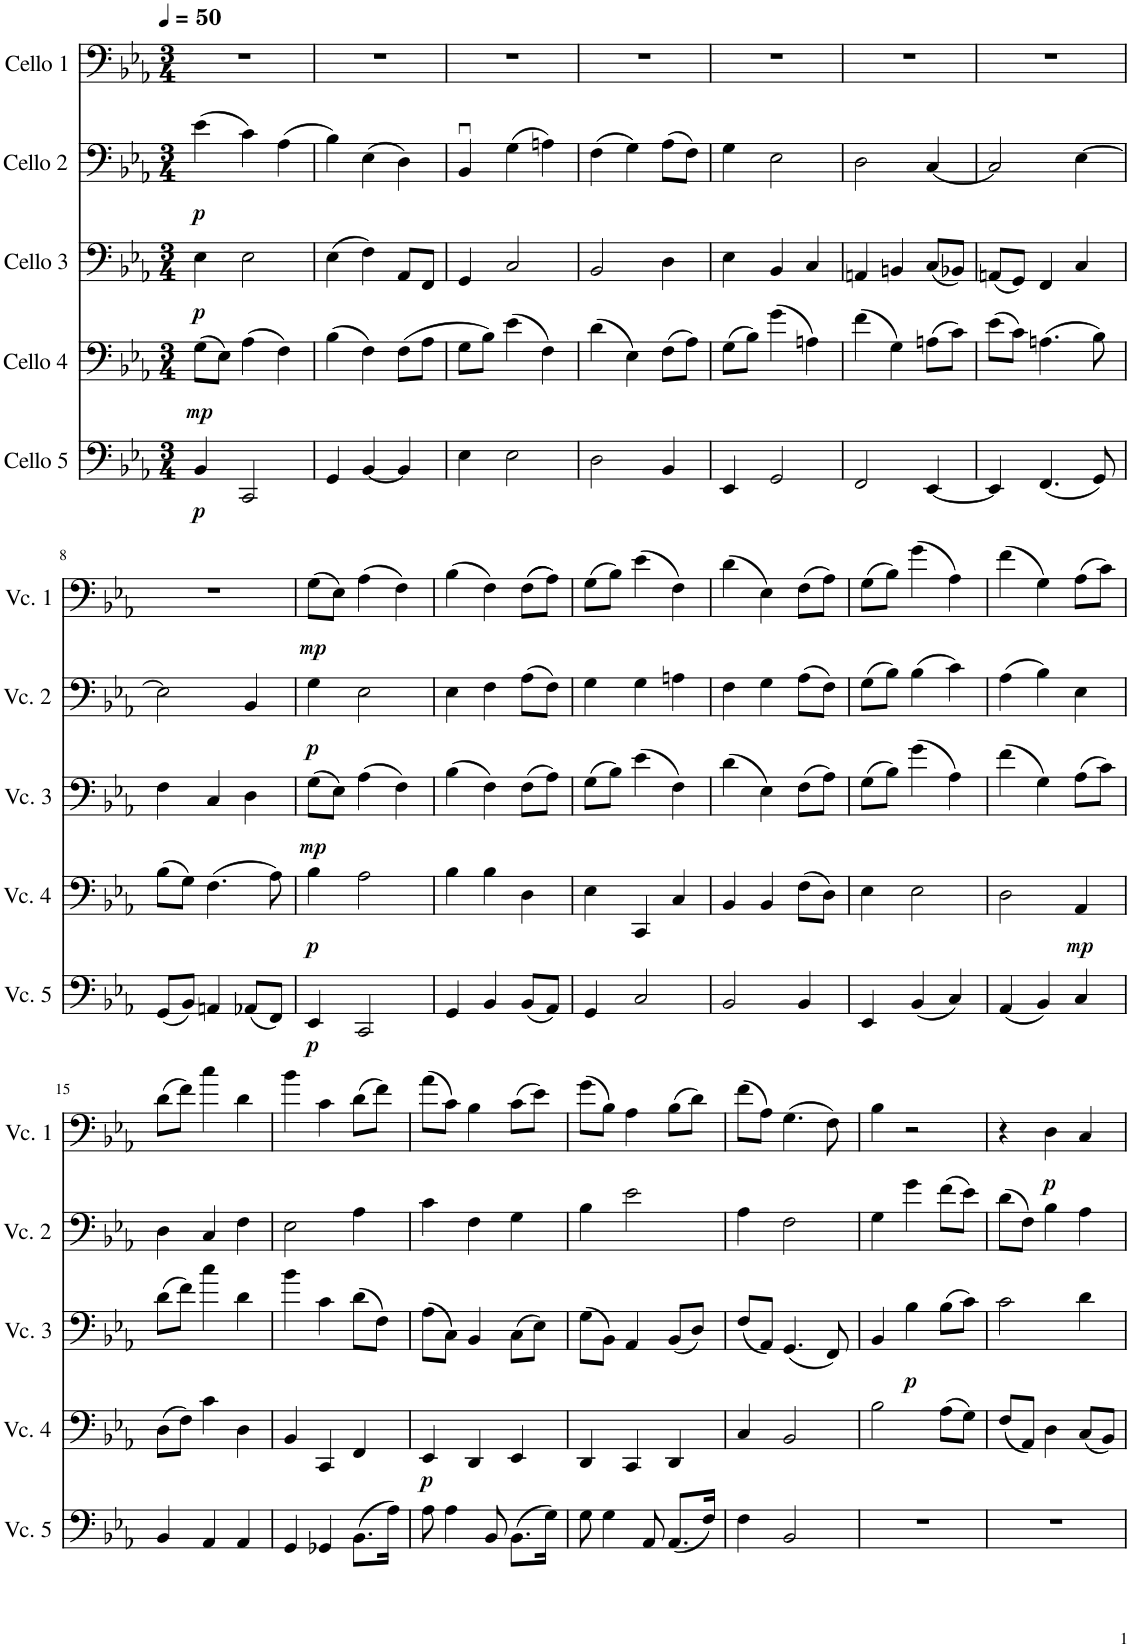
**kern	**dynam	**kern	**dynam	**kern	**dynam	**kern	**dynam	**kern	**dynam
*part5	*part5	*part4	*part4	*part3	*part3	*part2	*part2	*part1	*part1
*staff5	*staff5	*staff4	*staff4	*staff3	*staff3	*staff2	*staff2	*staff1	*staff1
*I"Cello 5	*	*I"Cello 4	*	*I"Cello 3	*	*I"Cello 2	*	*I"Cello 1	*
*clefF4	*	*clefF4	*	*clefF4	*	*clefF4	*	*clefF4	*
*k[b-e-a-]	*	*k[b-e-a-]	*	*k[b-e-a-]	*	*k[b-e-a-]	*	*k[b-e-a-]	*
*M3/4	*	*M3/4	*	*M3/4	*	*M3/4	*	*M3/4	*
*MM50	*	*MM50	*	*MM50	*	*MM50	*	*MM50	*
=1	=1	=1	=1	=1	=1	=1	=1	=1	=1
!	!LO:DY:b	!	!LO:DY:b	!	!LO:DY:b	!	!LO:DY:b	!	!
4BB-/	p	(8G\L	mp	4E-\	p	(4e-\	p	2.r	.
.	.	8E-\J)	.	.	.	.	.	.	.
2CC/	.	(4A-\	.	2E-\	.	4c\)	.	.	.
.	.	4F\)	.	.	.	(4A-\	.	.	.
=2	=2	=2	=2	=2	=2	=2	=2	=2	=2
4GG/	.	(4B-\	.	(4E-\	.	4B-\)	.	2.r	.
[4BB-/	.	4F\)	.	4F\)	.	(4E-\	.	.	.
4BB-/]	.	(8F\L	.	8AA-/L	.	4D\)	.	.	.
.	.	8A-\J	.	8FF/J	.	.	.	.	.
=3	=3	=3	=3	=3	=3	=3	=3	=3	=3
4E-\	.	8G\L	.	4GG/	.	4BB-u/	.	2.r	.
.	.	8B-\J)	.	.	.	.	.	.	.
2E-\	.	(4e-\	.	2C/	.	(4G\	.	.	.
.	.	4F\)	.	.	.	4An\)	.	.	.
=4	=4	=4	=4	=4	=4	=4	=4	=4	=4
2D\	.	(4d\	.	2BB-/	.	(4F\	.	2.r	.
.	.	4E-\)	.	.	.	4G\)	.	.	.
4BB-/	.	(8F\L	.	4D\	.	(8A-\L	.	.	.
.	.	8A-\J)	.	.	.	8F\J)	.	.	.
=5	=5	=5	=5	=5	=5	=5	=5	=5	=5
4EE-/	.	(8G\L	.	4E-\	.	4G\	.	2.r	.
.	.	8B-\J)	.	.	.	.	.	.	.
2GG/	.	(4g\	.	4BB-/	.	2E-\	.	.	.
.	.	4An\)	.	4C/	.	.	.	.	.
=6	=6	=6	=6	=6	=6	=6	=6	=6	=6
2FF/	.	(4f\	.	4AAn/	.	2D\	.	2.r	.
.	.	4G\)	.	4BBn/	.	.	.	.	.
[4EE-/	.	(8An\L	.	(8C/L	.	[4C/	.	.	.
.	.	8c\J)	.	8BB-X/J)	.	.	.	.	.
=7	=7	=7	=7	=7	=7	=7	=7	=7	=7
4EE-/]	.	(8e-\L	.	(8AAn/L	.	2C/]	.	2.r	.
.	.	8c\J)	.	8GG/J)	.	.	.	.	.
(4.FF/	.	(4.An\	.	4FF/	.	.	.	.	.
.	.	.	.	4C/	.	[4E-\	.	.	.
8GG/)	.	8B-\)	.	.	.	.	.	.	.
!!LO:LB:g=z
=8	=8	=8	=8	=8	=8	=8	=8	=8	=8
(8GG/L	.	(8B-\L	.	4F\	.	2E-\]	.	2.r	.
8BB-/J)	.	8G\J)	.	.	.	.	.	.	.
4AAn/	.	(4.F\	.	4C/	.	.	.	.	.
(8AA-X/L	.	.	.	4D\	.	4BB-/	.	.	.
8FF/J)	.	8A-\)	.	.	.	.	.	.	.
=9	=9	=9	=9	=9	=9	=9	=9	=9	=9
!	!LO:DY:b	!	!LO:DY:b	!	!LO:DY:b	!	!LO:DY:b	!	!LO:DY:b
4EE-/	p	4B-\	p	(8G\L	mp	4G\	p	(8G\L	mp
.	.	.	.	8E-\J)	.	.	.	8E-\J)	.
2CC/	.	2A-\	.	(4A-\	.	2E-\	.	(4A-\	.
.	.	.	.	4F\)	.	.	.	4F\)	.
=10	=10	=10	=10	=10	=10	=10	=10	=10	=10
4GG/	.	4B-\	.	(4B-\	.	4E-\	.	(4B-\	.
4BB-/	.	4B-\	.	4F\)	.	4F\	.	4F\)	.
(8BB-/L	.	4D\	.	(8F\L	.	(8A-\L	.	((8F\L	.
8AA-/J)	.	.	.	8A-\J)	.	8F\J)	.	8A-\J))	.
=11	=11	=11	=11	=11	=11	=11	=11	=11	=11
4GG/	.	4E-\	.	(8G\L	.	4G\	.	(8G\L	.
.	.	.	.	8B-\J)	.	.	.	8B-\J)	.
2C/	.	4CC/	.	(4e-\	.	4G\	.	(4e-\	.
.	.	4C/	.	4F\)	.	4An\	.	4F\)	.
=12	=12	=12	=12	=12	=12	=12	=12	=12	=12
2BB-/	.	4BB-/	.	(4d\	.	4F\	.	(4d\	.
.	.	4BB-/	.	4E-\)	.	4G\	.	4E-\)	.
4BB-/	.	(8F\L	.	(8F\L	.	(8A-\L	.	(8F\L	.
.	.	8D\J)	.	8A-\J)	.	8F\J)	.	8A-\J)	.
=13	=13	=13	=13	=13	=13	=13	=13	=13	=13
4EE-/	.	4E-\	.	(8G\L	.	(8G\L	.	(8G\L	.
.	.	.	.	8B-\J)	.	8B-\J)	.	8B-\J)	.
(4BB-/	.	2E-\	.	(4g\	.	(4B-\	.	(4g\	.
4C/)	.	.	.	4A-\)	.	4c\)	.	4A-\)	.
=14	=14	=14	=14	=14	=14	=14	=14	=14	=14
(4AA-/	.	2D\	.	(4f\	.	(4A-\	.	(4f\	.
4BB-/)	.	.	.	4G\)	.	4B-\)	.	4G\)	.
!	!	!	!LO:DY:b	!	!	!	!	!	!
4C/	.	4AA-/	mp	(8A-\L	.	4E-\	.	(8A-\L	.
.	.	.	.	8c\J)	.	.	.	8c\J)	.
!!LO:LB:g=z
=15	=15	=15	=15	=15	=15	=15	=15	=15	=15
4BB-/	.	(8D\L	.	(8d\L	.	4D\	.	(8d\L	.
.	.	8F\J)	.	8f\J)	.	.	.	8f\J)	.
4AA-/	.	4c\	.	4cc\	.	4C/	.	4cc\	.
4AA-/	.	4D\	.	4d\	.	4F\	.	4d\	.
=16	=16	=16	=16	=16	=16	=16	=16	=16	=16
4GG/	.	4BB-/	.	4b-\	.	2E-\	.	4b-\	.
4GG-X/	.	4CC/	.	4c\	.	.	.	4c\	.
(8.BB-\L	.	4FF/	.	(8d\L	.	4A-\	.	(8d\L	.
.	.	.	.	8F\J)	.	.	.	8f\J)	.
16A-\Jk)	.	.	.	.	.	.	.	.	.
=17	=17	=17	=17	=17	=17	=17	=17	=17	=17
!	!	!	!LO:DY:b	!	!	!	!	!	!
8A-\	.	4EE-/	p	(8A-\L	.	4c\	.	(8a-\L	.
4A-\	.	.	.	8C\J)	.	.	.	8c\J)	.
.	.	4DD/	.	4BB-/	.	4F\	.	4B-\	.
8BB-/	.	.	.	.	.	.	.	.	.
(8.BB-\L	.	4EE-/	.	(8C\L	.	4G\	.	(8c\L	.
.	.	.	.	8E-\J)	.	.	.	8e-\J)	.
16G\Jk)	.	.	.	.	.	.	.	.	.
=18	=18	=18	=18	=18	=18	=18	=18	=18	=18
8G\	.	4DD/	.	(8G\L	.	4B-\	.	(8g\L	.
4G\	.	.	.	8BB-\J)	.	.	.	8B-\J)	.
.	.	4CC/	.	4AA-/	.	2e-\	.	4A-\	.
8AA-/	.	.	.	.	.	.	.	.	.
(8.AA-/L	.	4DD/	.	(8BB-/L	.	.	.	(8B-\L	.
.	.	.	.	8D/J)	.	.	.	8d\J)	.
16F/Jk)	.	.	.	.	.	.	.	.	.
=19	=19	=19	=19	=19	=19	=19	=19	=19	=19
4F\	.	4C/	.	(8F/L	.	4A-\	.	(8f\L	.
.	.	.	.	8AA-/J)	.	.	.	8A-\J)	.
2BB-/	.	2BB-/	.	(4.GG/	.	2F\	.	(4.G\	.
.	.	.	.	8FF/)	.	.	.	8F\)	.
=20	=20	=20	=20	=20	=20	=20	=20	=20	=20
2.r	.	2B-\	.	4BB-/	.	4G\	.	4B-\	.
!	!	!	!	!	!LO:DY:b	!	!	!	!
.	.	.	.	4B-\	p	4g\	.	2r	.
.	.	(8A-\L	.	(8B-\L	.	(8f\L	.	.	.
.	.	8G\J)	.	8c\J)	.	8e-\J)	.	.	.
=21	=21	=21	=21	=21	=21	=21	=21	=21	=21
2.r	.	(8F/L	.	2c\	.	(8d\L	.	4r	.
.	.	8AA-/J)	.	.	.	8F\J)	.	.	.
!	!	!	!	!	!	!	!	!	!LO:DY:b
.	.	4D\	.	.	.	4B-\	.	4D\	p
.	.	(8C/L	.	4d\	.	4A-\	.	4C/	.
.	.	8BB-/J)	.	.	.	.	.	.	.
=	=	=	=	=	=	=	=	=	=
*-	*-	*-	*-	*-	*-	*-	*-	*-	*-
